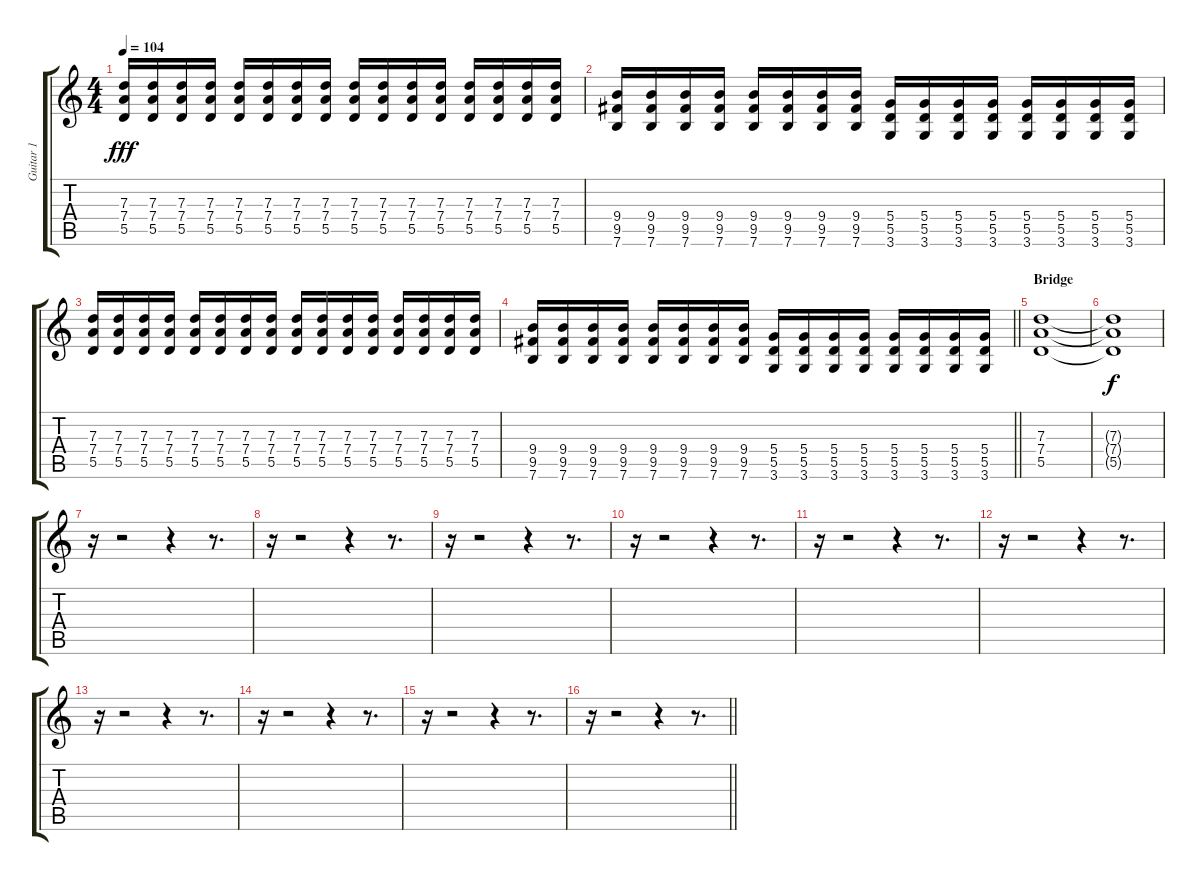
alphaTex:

\track ("Guitar 1" "Guitar 1") {instrument overdrivenguitar}
\staff {score tabs}
\tuning (E4 B3 G3 D3 A2 E2) {hide}
\ts (4 4)
\tempo 104
\clef g2
\ks c
(7.3 7.4 5.5).16{dy fff} (7.3 7.4 5.5).16 (7.3 7.4 5.5).16 (7.3 7.4 5.5).16 (7.3 7.4 5.5).16 (7.3 7.4 5.5).16 (7.3 7.4 5.5).16 (7.3 7.4 5.5).16 (7.3 7.4 5.5).16 (7.3 7.4 5.5).16 (7.3 7.4 5.5).16 (7.3 7.4 5.5).16 (7.3 7.4 5.5).16 (7.3 7.4 5.5).16 (7.3 7.4 5.5).16 (7.3 7.4 5.5).16 |
(9.4 9.5 7.6).16 (9.4 9.5 7.6).16 (9.4 9.5 7.6).16 (9.4 9.5 7.6).16 (9.4 9.5 7.6).16 (9.4 9.5 7.6).16 (9.4 9.5 7.6).16 (9.4 9.5 7.6).16 (5.4 5.5 3.6).16 (5.4 5.5 3.6).16 (5.4 5.5 3.6).16 (5.4 5.5 3.6).16 (5.4 5.5 3.6).16 (5.4 5.5 3.6).16 (5.4 5.5 3.6).16 (5.4 5.5 3.6).16 |
(7.3 7.4 5.5).16 (7.3 7.4 5.5).16 (7.3 7.4 5.5).16 (7.3 7.4 5.5).16 (7.3 7.4 5.5).16 (7.3 7.4 5.5).16 (7.3 7.4 5.5).16 (7.3 7.4 5.5).16 (7.3 7.4 5.5).16 (7.3 7.4 5.5).16 (7.3 7.4 5.5).16 (7.3 7.4 5.5).16 (7.3 7.4 5.5).16 (7.3 7.4 5.5).16 (7.3 7.4 5.5).16 (7.3 7.4 5.5).16 |
\barLineRight lightlight
(9.4 9.5 7.6).16 (9.4 9.5 7.6).16 (9.4 9.5 7.6).16 (9.4 9.5 7.6).16 (9.4 9.5 7.6).16 (9.4 9.5 7.6).16 (9.4 9.5 7.6).16 (9.4 9.5 7.6).16 (5.4 5.5 3.6).16 (5.4 5.5 3.6).16 (5.4 5.5 3.6).16 (5.4 5.5 3.6).16 (5.4 5.5 3.6).16 (5.4 5.5 3.6).16 (5.4 5.5 3.6).16 (5.4 5.5 3.6).16 |
\section ("" "Bridge")
(7.3 7.4 5.5).1{volume 10} |
(7.3{t} 7.4{t} 5.5{t}).1{dy f} |
r.16 r.2 r.4{volume 0} r.8{d} |
r.16 r.2 r.4 r.8{d} |
r.16 r.2 r.4 r.8{d} |
r.16 r.2 r.4 r.8{d} |
r.16 r.2 r.4 r.8{d} |
r.16 r.2 r.4 r.8{d} |
r.16 r.2 r.4 r.8{d} |
r.16 r.2 r.4 r.8{d} |
r.16 r.2 r.4 r.8{d} |
\barLineRight lightlight
r.16 r.2 r.4 r.8{d}
